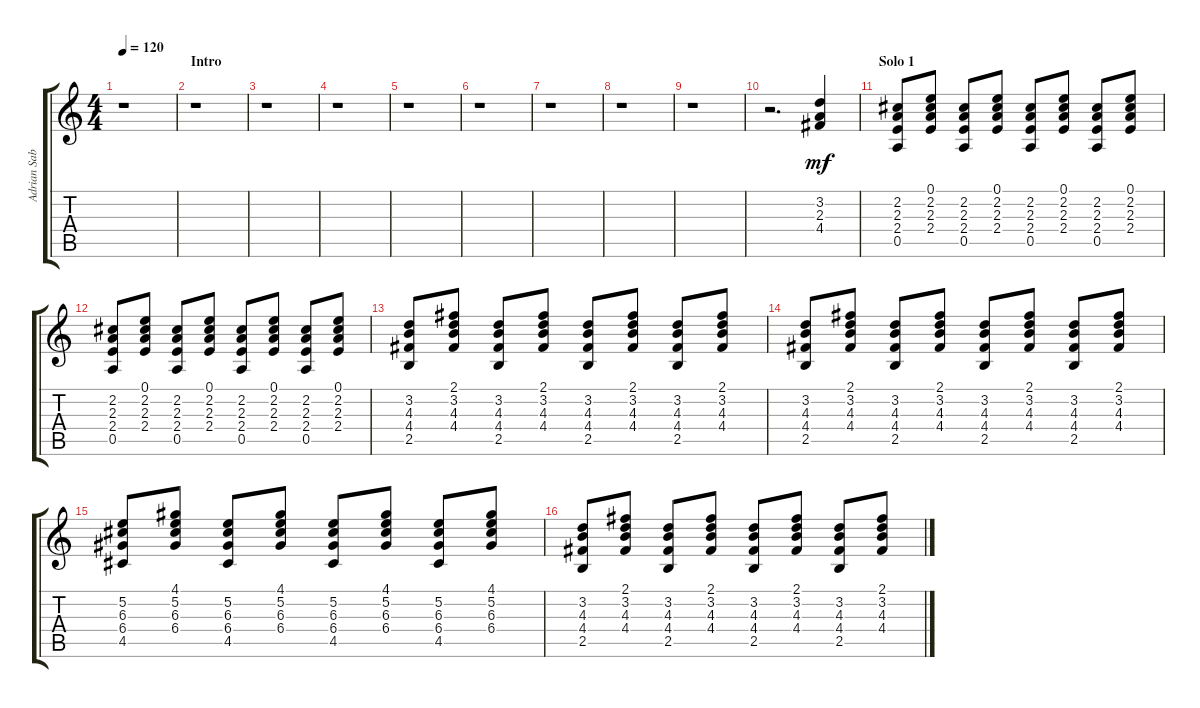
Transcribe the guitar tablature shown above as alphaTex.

\track ("Adrian Sabbath" "Adrian Sab") {instrument acousticguitarsteel}
\staff {score tabs}
\tuning (E4 B3 G3 D3 A2 E2) {hide}
\ts (4 4)
\tempo 120
\clef g2
\ks c
r.1{dy mf instrument acousticguitarsteel} |
\section ("" "Intro")
r.1 |
r.1 |
r.1 |
r.1 |
r.1 |
r.1 |
r.1 |
r.1 |
r.2{d} (3.2 2.3 4.4).4 |
\section ("" "Solo 1")
(2.2 2.3 2.4 0.5).8 (0.1 2.2 2.3 2.4).8 (2.2 2.3 2.4 0.5).8 (0.1 2.2 2.3 2.4).8 (2.2 2.3 2.4 0.5).8 (0.1 2.2 2.3 2.4).8 (2.2 2.3 2.4 0.5).8 (0.1 2.2 2.3 2.4).8 |
(2.2 2.3 2.4 0.5).8 (0.1 2.2 2.3 2.4).8 (2.2 2.3 2.4 0.5).8 (0.1 2.2 2.3 2.4).8 (2.2 2.3 2.4 0.5).8 (0.1 2.2 2.3 2.4).8 (2.2 2.3 2.4 0.5).8 (0.1 2.2 2.3 2.4).8 |
(3.2 4.3 4.4 2.5).8 (2.1 3.2 4.3 4.4).8 (3.2 4.3 4.4 2.5).8 (2.1 3.2 4.3 4.4).8 (3.2 4.3 4.4 2.5).8 (2.1 3.2 4.3 4.4).8 (3.2 4.3 4.4 2.5).8 (2.1 3.2 4.3 4.4).8 |
(3.2 4.3 4.4 2.5).8 (2.1 3.2 4.3 4.4).8 (3.2 4.3 4.4 2.5).8 (2.1 3.2 4.3 4.4).8 (3.2 4.3 4.4 2.5).8 (2.1 3.2 4.3 4.4).8 (3.2 4.3 4.4 2.5).8 (2.1 3.2 4.3 4.4).8 |
(5.2 6.3 6.4 4.5).8 (4.1 5.2 6.3 6.4).8 (5.2 6.3 6.4 4.5).8 (4.1 5.2 6.3 6.4).8 (5.2 6.3 6.4 4.5).8 (4.1 5.2 6.3 6.4).8 (5.2 6.3 6.4 4.5).8 (4.1 5.2 6.3 6.4).8 |
(3.2 4.3 4.4 2.5).8 (2.1 3.2 4.3 4.4).8 (3.2 4.3 4.4 2.5).8 (2.1 3.2 4.3 4.4).8 (3.2 4.3 4.4 2.5).8 (2.1 3.2 4.3 4.4).8 (3.2 4.3 4.4 2.5).8 (2.1 3.2 4.3 4.4).8
